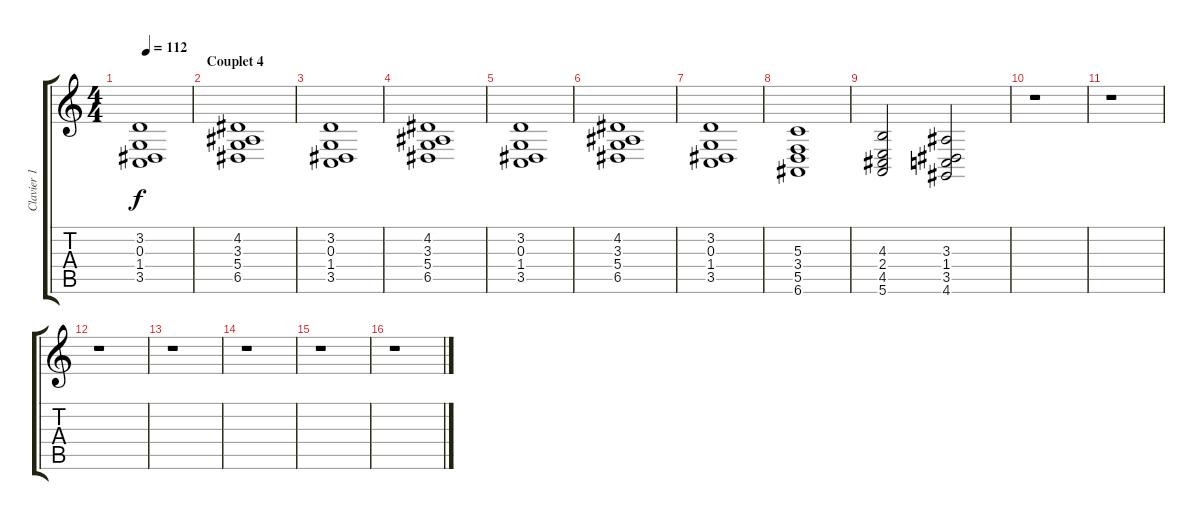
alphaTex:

\track ("Clavier 1" "Clavier 1") {instrument churchorgan}
\staff {score tabs}
\tuning (E4 B3 G3 D3 A2 E2) {hide}
\ts (4 4)
\tempo 112
\clef g2
\ks c
(3.2 0.3 1.4 3.5).1{dy f} |
\section ("" "Couplet 4")
(4.2 3.3 5.4 6.5).1 |
(3.2 0.3 1.4 3.5).1 |
(4.2 3.3 5.4 6.5).1 |
(3.2 0.3 1.4 3.5).1 |
(4.2 3.3 5.4 6.5).1 |
(3.2 0.3 1.4 3.5).1 |
(5.3 3.4 5.5 6.6).1 |
(4.3 2.4 4.5 5.6).2 (3.3 1.4 3.5 4.6).2 |
r.1 |
r.1 |
r.1 |
r.1 |
r.1 |
r.1 |
r.1
